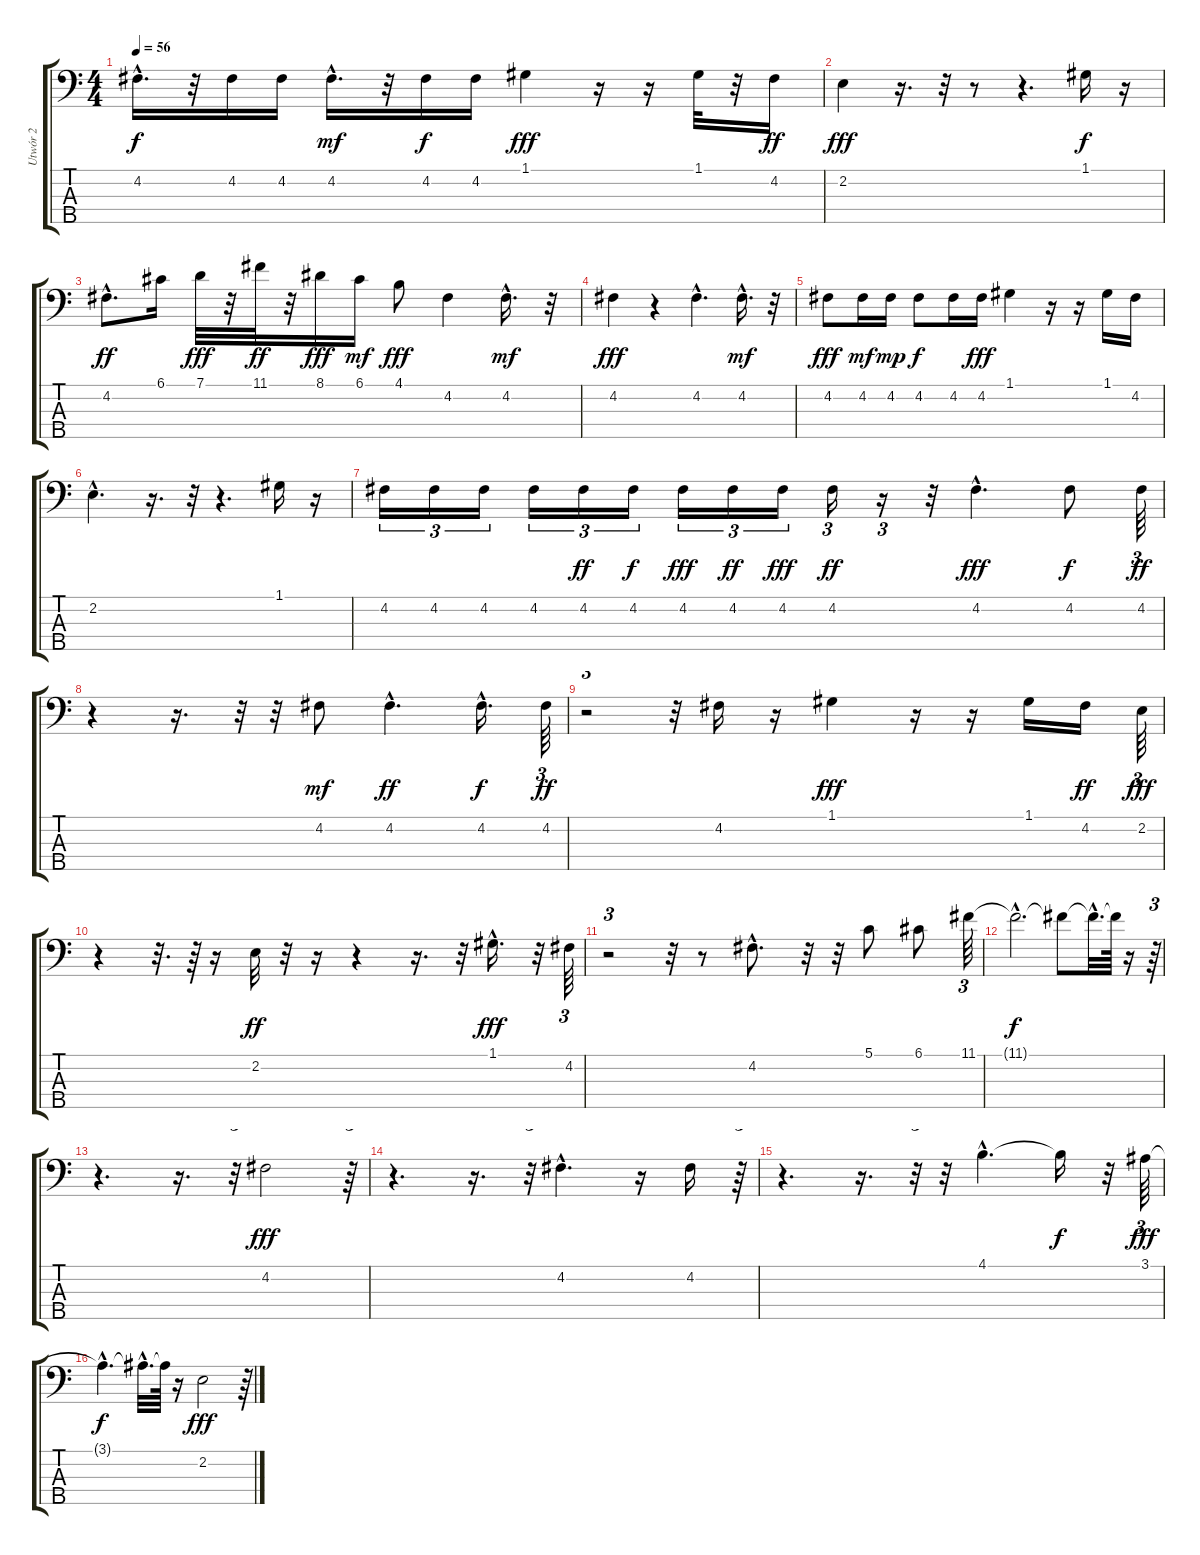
\track ("Utwór 2" "Utwór 2") {instrument fretlessbass}
\staff {score tabs}
\tuning (G2 D2 A1 E1 B0) {hide}
\ts (4 4)
\tempo 56
\clef f4
\ks c
4.2{hac}.16{d dy f} r.32 4.2.16 4.2.16 4.2{hac}.16{d dy mf} r.32 4.2.16{dy f} 4.2.16 1.1.4{dy fff} r.16 r.16 1.1.32 r.32 4.2.16{dy ff} |
2.2.4{dy fff} r.16{d} r.32 r.8 r.4{d} 1.1.16{dy f} r.16 |
4.2{hac}.8{d dy ff} 6.1.16 7.1.32{dy fff} r.32 11.1.32{dy ff} r.32 8.1.16{dy fff} 6.1.16{dy mf} 4.1.8{dy fff} 4.2.4 4.2{hac}.16{d dy mf} r.32 |
4.2.4{dy fff} r.4 4.2{hac}.4{d} 4.2{hac}.16{d dy mf} r.32 |
4.2.8{dy fff} 4.2.16{dy mf} 4.2.16{dy mp} 4.2.8{dy f} 4.2.16 4.2.16{dy fff} 1.1.4 r.16 r.16 1.1.16 4.2.16 |
2.2{hac}.4{d} r.16{d} r.32 r.4{d} 1.1.16 r.16 |
4.2.16{tu (3 2)} 4.2.16{tu (3 2)} 4.2.16{tu (3 2)} 4.2.16{tu (3 2)} 4.2.16{tu (3 2) dy ff} 4.2.16{tu (3 2) dy f} 4.2.16{tu (3 2) dy fff} 4.2.16{tu (3 2) dy ff} 4.2.16{tu (3 2) dy fff} 4.2.16{tu (3 2) dy ff} r.16{tu (3 2)} r.32 4.2{hac}.4{d dy fff} 4.2.8{dy f} 4.2.64{tu (3 2) dy ff} |
r.4 r.16{d} r.32{tu (3 2)} r.32 4.2.8{dy mf} 4.2{hac}.4{d dy ff} 4.2{hac}.16{d dy f} 4.2.64{tu (3 2) dy ff} |
r.2{tu (3 2)} r.32 4.2.16 r.16 1.1.4{dy fff} r.16 r.16 1.1.16 4.2.16{dy ff} 2.2.64{tu (3 2) dy fff} |
r.4 r.32{d} r.64 r.16 2.2.32{dy ff} r.32 r.16 r.4 r.16{d} r.32 1.1{hac}.16{d dy fff} r.32 4.2.64{tu (3 2)} |
r.2{tu (3 2)} r.32 r.8 4.2{hac}.8{d} r.32 r.32 5.1.8 6.1.8 11.1.64{tu (3 2)} |
11.1{hac t}.2{d dy f} 11.1{t}.8 11.1{hac t}.32{d} 11.1{t}.64 r.16 r.64{tu (3 2)} |
r.4{d} r.16{d} r.32{tu (3 2)} 4.2.2{dy fff} r.64{tu (3 2)} |
r.4{d} r.16{d} r.32{tu (3 2)} 4.2{hac}.4{d} r.16 4.2.16 r.64{tu (3 2)} |
r.4{d} r.16{d} r.32{tu (3 2)} r.32 4.1{hac}.4{d} 4.1{t}.16{dy f} r.32 3.1.64{tu (3 2) dy fff} |
3.1{hac t}.4{d dy f} 3.1{hac t}.32{d} 3.1{t}.64 r.16 2.2.2{dy fff} r.64{tu (3 2)}
